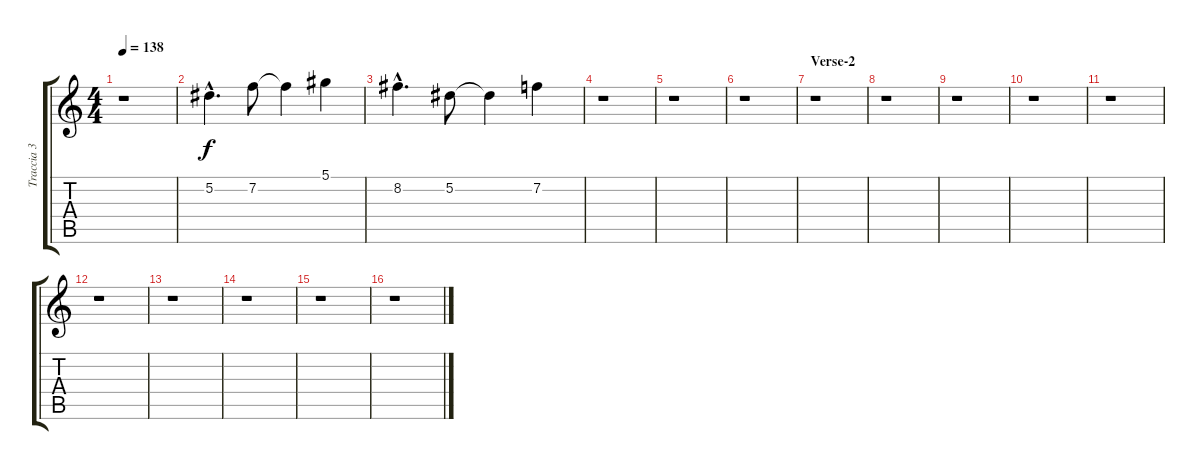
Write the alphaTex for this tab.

\track ("Traccia 3" "Traccia 3") {instrument distortionguitar}
\staff {score tabs}
\tuning (Eb4 Bb3 Gb3 Db3 Ab2 Eb2) {hide}
\ts (4 4)
\tempo 138
\clef g2
\ks c
r.1{dy f} |
5.2{hac}.4{d} 7.2.8 7.2{t}.4 5.1.4 |
8.2{hac}.4{d} 5.2.8 5.2{t}.4 7.2.4 |
r.1 |
r.1 |
r.1 |
\section ("" "Verse-2")
r.1 |
r.1 |
r.1 |
r.1 |
r.1 |
r.1 |
r.1 |
r.1 |
r.1 |
r.1
